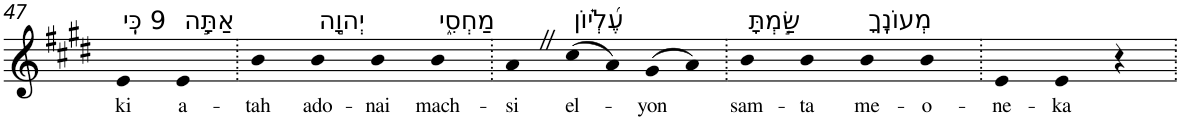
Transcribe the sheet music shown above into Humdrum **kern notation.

**kern	**text
*part1	*part1
*staff1	*staff1
*I"Piano	*
*I'Pno	*
!!LO:PB:g=z
*clefG2	*
*k[f#c#g#d#]	*
*E:	*
=47	=47
!LO:TX:a:t=9 כִּֽי	!
!	!LO:LY:b
4e	ki
!LO:TX:a:t=אַתָּ֣ה	!
!	!LO:LY:b
4e	a-
=48.	=48.
!	!LO:LY:b
4b	-tah
!LO:TX:a:t=יְהוָ֣ה	!
!	!LO:LY:b
4b	ado-
!	!LO:LY:b
4b	-nai
!LO:TX:a:t=מַחְסִ֑י	!
!	!LO:LY:b
4b	mach-
=49.	=49.
!	!LO:LY:b
4aZ	-si
!LO:TX:a:t=עֶ֝לְי֗וֹן	!
!	!LO:LY:b
(>8cc#	el-
8a)	.
!	!LO:LY:b
(>8g#	-yon
8a)	.
=50.	=50.
!LO:TX:a:t=שַׂ֣מְתָּ	!
!	!LO:LY:b
4b	sam-
!	!LO:LY:b
4b	-ta
!LO:TX:a:t=מְעוֹנֶֽךָ	!
!	!LO:LY:b
4b	me-
!	!LO:LY:b
4b	-o-
=51.	=51.
!	!LO:LY:b
4e	-ne-
!	!LO:LY:b
4e	-ka
4r	.
=.	=.
*-	*-
